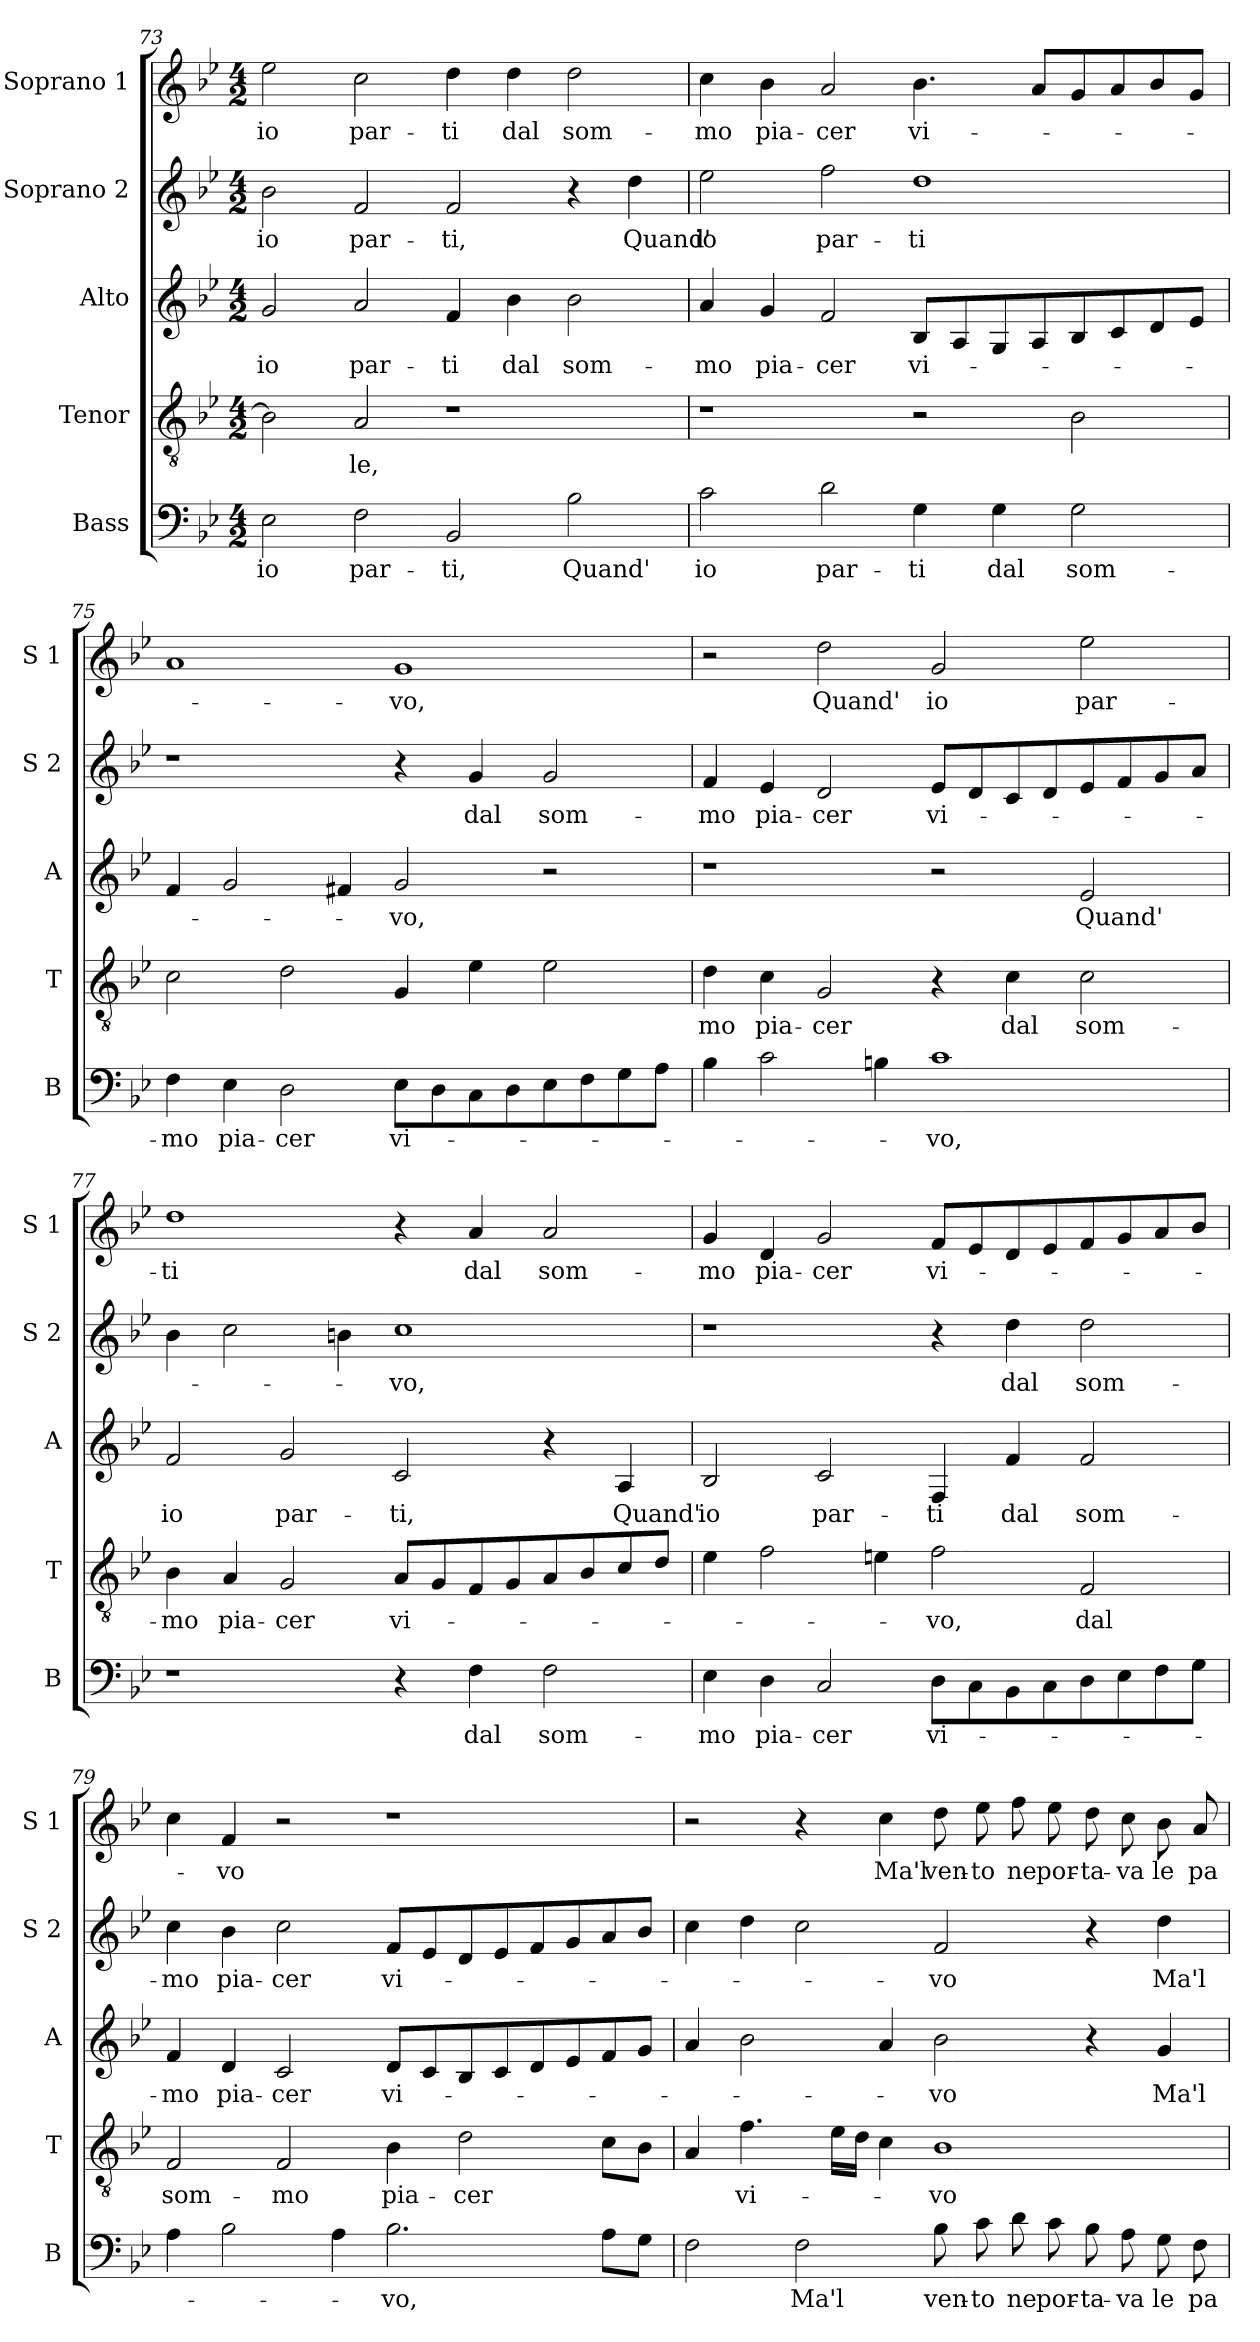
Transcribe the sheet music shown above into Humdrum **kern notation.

**kern	**text	**kern	**text	**kern	**text	**kern	**text	**kern	**text
*part5	*part5	*part4	*part4	*part3	*part3	*part2	*part2	*part1	*part1
*staff5	*staff5	*staff4	*staff4	*staff3	*staff3	*staff2	*staff2	*staff1	*staff1
*I"Bass	*	*I"Tenor	*	*I"Alto	*	*I"Soprano 2	*	*I"Soprano 1	*
*I'B	*	*I'T	*	*I'A	*	*I'S 2	*	*I'S 1	*
!!LO:LB:g=z
*clefF4	*	*clefGv2	*	*clefG2	*	*clefG2	*	*clefG2	*
*k[b-e-]	*	*k[b-e-]	*	*k[b-e-]	*	*k[b-e-]	*	*k[b-e-]	*
*B-:	*	*B-:	*	*B-:	*	*B-:	*	*B-:	*
*M4/2	*	*M4/2	*	*M4/2	*	*M4/2	*	*M4/2	*
=73	=73	=73	=73	=73	=73	=73	=73	=73	=73
!	!LO:LY:b	!	!	!	!LO:LY:b	!	!LO:LY:b	!	!LO:LY:b
2E-\	io	2B-\]	.	2g/	io	2b-\	io	2ee-\	io
!	!LO:LY:b	!	!LO:LY:b	!	!LO:LY:b	!	!LO:LY:b	!	!LO:LY:b
2F\	par-	2A/	-le,	2a/	par-	2f/	par-	2cc\	par-
!	!LO:LY:b	!	!	!	!LO:LY:b	!	!LO:LY:b	!	!LO:LY:b
2BB-/	-ti,	1r	.	4f/	-ti	2f/	-ti,	4dd\	-ti
!	!	!	!	!	!LO:LY:b	!	!	!	!LO:LY:b
.	.	.	.	4b-\	dal	.	.	4dd\	dal
!	!LO:LY:b	!	!	!	!LO:LY:b	!	!	!	!LO:LY:b
2B-\	Quand'	.	.	2b-\	som-	4r	.	2dd\	som-
!	!	!	!	!	!	!	!LO:LY:b	!	!
.	.	.	.	.	.	4dd\	Quand'	.	.
=74	=74	=74	=74	=74	=74	=74	=74	=74	=74
!	!LO:LY:b	!	!	!	!LO:LY:b	!	!LO:LY:b	!	!LO:LY:b
2c\	io	1r	.	4a/	-mo	2ee-\	io	4cc\	-mo
!	!	!	!	!	!LO:LY:b	!	!	!	!LO:LY:b
.	.	.	.	4g/	pia-	.	.	4b-\	pia-
!	!LO:LY:b	!	!	!	!LO:LY:b	!	!LO:LY:b	!	!LO:LY:b
2d\	par-	.	.	2f/	-cer	2ff\	par-	2a/	-cer
!	!LO:LY:b	!	!	!	!LO:LY:b	!	!LO:LY:b	!	!LO:LY:b
4G\	-ti	2r	.	8B-/L	vi-	1dd	-ti	4.b-\	vi-
.	.	.	.	8A/	.	.	.	.	.
!	!LO:LY:b	!	!	!	!	!	!	!	!
4G\	dal	.	.	8G/	.	.	.	.	.
.	.	.	.	8A/	.	.	.	8a/L	.
!	!LO:LY:b	!	!	!	!	!	!	!	!
2G\	som-	2B-\	.	8B-/	.	.	.	8g/	.
.	.	.	.	8c/	.	.	.	8a/	.
.	.	.	.	8d/	.	.	.	8b-/	.
.	.	.	.	8e-/J	.	.	.	8g/J	.
=75	=75	=75	=75	=75	=75	=75	=75	=75	=75
!	!LO:LY:b	!	!	!	!	!	!	!	!
4F\	-mo	2c\	.	4f/	.	1r	.	1a	.
!	!LO:LY:b	!	!	!	!	!	!	!	!
4E-\	pia-	.	.	2g/	.	.	.	.	.
!	!LO:LY:b	!	!	!	!	!	!	!	!
2D\	-cer	2d\	.	.	.	.	.	.	.
.	.	.	.	4f#X/	.	.	.	.	.
!	!LO:LY:b	!	!	!	!LO:LY:b	!	!	!	!LO:LY:b
8E-\L	vi-	4G/	.	2g/	-vo,	4r	.	1g	-vo,
8D\	.	.	.	.	.	.	.	.	.
!	!	!	!	!	!	!	!LO:LY:b	!	!
8C\	.	4e-\	.	.	.	4g/	dal	.	.
8D\	.	.	.	.	.	.	.	.	.
!	!	!	!	!	!	!	!LO:LY:b	!	!
8E-\	.	2e-\	.	2r	.	2g/	som-	.	.
8F\	.	.	.	.	.	.	.	.	.
8G\	.	.	.	.	.	.	.	.	.
8A\J	.	.	.	.	.	.	.	.	.
!!LO:LB:g=z
=76	=76	=76	=76	=76	=76	=76	=76	=76	=76
!	!	!	!LO:LY:b	!	!	!	!LO:LY:b	!	!
4B-\	.	4d\	mo	1r	.	4f/	-mo	2r	.
!	!	!	!LO:LY:b	!	!	!	!LO:LY:b	!	!
2c\	.	4c\	pia-	.	.	4e-/	pia-	.	.
!	!	!	!LO:LY:b	!	!	!	!LO:LY:b	!	!LO:LY:b
.	.	2G/	-cer	.	.	2d/	-cer	2dd\	Quand'
4Bn\	.	.	.	.	.	.	.	.	.
!	!LO:LY:b	!	!	!	!	!	!LO:LY:b	!	!LO:LY:b
1c	-vo,	4r	.	2r	.	8e-/L	vi-	2g/	io
.	.	.	.	.	.	8d/	.	.	.
!	!	!	!LO:LY:b	!	!	!	!	!	!
.	.	4c\	dal	.	.	8c/	.	.	.
.	.	.	.	.	.	8d/	.	.	.
!	!	!	!LO:LY:b	!	!LO:LY:b	!	!	!	!LO:LY:b
.	.	2c\	som-	2e-/	Quand'	8e-/	.	2ee-\	par-
.	.	.	.	.	.	8f/	.	.	.
.	.	.	.	.	.	8g/	.	.	.
.	.	.	.	.	.	8a/J	.	.	.
=77	=77	=77	=77	=77	=77	=77	=77	=77	=77
!	!	!	!LO:LY:b	!	!LO:LY:b	!	!	!	!LO:LY:b
1r	.	4B-\	-mo	2f/	io	4b-\	.	1dd	-ti
!	!	!	!LO:LY:b	!	!	!	!	!	!
.	.	4A/	pia-	.	.	2cc\	.	.	.
!	!	!	!LO:LY:b	!	!LO:LY:b	!	!	!	!
.	.	2G/	-cer	2g/	par-	.	.	.	.
.	.	.	.	.	.	4bn\	.	.	.
!	!	!	!LO:LY:b	!	!LO:LY:b	!	!LO:LY:b	!	!
4r	.	8A/L	vi-	2c/	-ti,	1cc	-vo,	4r	.
.	.	8G/	.	.	.	.	.	.	.
!	!LO:LY:b	!	!	!	!	!	!	!	!LO:LY:b
4F\	dal	8F/	.	.	.	.	.	4a/	dal
.	.	8G/	.	.	.	.	.	.	.
!	!LO:LY:b	!	!	!	!	!	!	!	!LO:LY:b
2F\	som-	8A/	.	4r	.	.	.	2a/	som-
.	.	8B-/	.	.	.	.	.	.	.
!	!	!	!	!	!LO:LY:b	!	!	!	!
.	.	8c/	.	4A/	Quand'	.	.	.	.
.	.	8d/J	.	.	.	.	.	.	.
!!LO:PB:g=z
=78	=78	=78	=78	=78	=78	=78	=78	=78	=78
!	!LO:LY:b	!	!	!	!LO:LY:b	!	!	!	!LO:LY:b
4E-\	-mo	4e-\	.	2B-/	io	1r	.	4g/	-mo
!	!LO:LY:b	!	!	!	!	!	!	!	!LO:LY:b
4D\	pia-	2f\	.	.	.	.	.	4d/	pia-
!	!LO:LY:b	!	!	!	!LO:LY:b	!	!	!	!LO:LY:b
2C/	-cer	.	.	2c/	par-	.	.	2g/	-cer
.	.	4en\	.	.	.	.	.	.	.
!	!LO:LY:b	!	!LO:LY:b	!	!LO:LY:b	!	!	!	!LO:LY:b
8D\L	vi-	2f\	-vo,	4F/	-ti	4r	.	8f/L	vi-
8C\	.	.	.	.	.	.	.	8e-/	.
!	!	!	!	!	!LO:LY:b	!	!LO:LY:b	!	!
8BB-\	.	.	.	4f/	dal	4dd\	dal	8d/	.
8C\	.	.	.	.	.	.	.	8e-/	.
!	!	!	!LO:LY:b	!	!LO:LY:b	!	!LO:LY:b	!	!
8D\	.	2F/	dal	2f/	som-	2dd\	som-	8f/	.
8E-\	.	.	.	.	.	.	.	8g/	.
8F\	.	.	.	.	.	.	.	8a/	.
8G\J	.	.	.	.	.	.	.	8b-/J	.
=79	=79	=79	=79	=79	=79	=79	=79	=79	=79
!	!	!	!LO:LY:b	!	!LO:LY:b	!	!LO:LY:b	!	!
4A\	.	2F/	som-	4f/	-mo	4cc\	-mo	4cc\	.
!	!	!	!	!	!LO:LY:b	!	!LO:LY:b	!	!LO:LY:b
2B-\	.	.	.	4d/	pia-	4b-\	pia-	4f/	-vo
!	!	!	!LO:LY:b	!	!LO:LY:b	!	!LO:LY:b	!	!
.	.	2F/	-mo	2c/	-cer	2cc\	-cer	2r	.
4A\	.	.	.	.	.	.	.	.	.
!	!LO:LY:b	!	!LO:LY:b	!	!LO:LY:b	!	!LO:LY:b	!	!
2.B-\	-vo,	4B-\	pia-	8d/L	vi-	8f/L	vi-	1r	.
.	.	.	.	8c/	.	8e-/	.	.	.
!	!	!	!LO:LY:b	!	!	!	!	!	!
.	.	2d\	-cer	8B-/	.	8d/	.	.	.
.	.	.	.	8c/	.	8e-/	.	.	.
.	.	.	.	8d/	.	8f/	.	.	.
.	.	.	.	8e-/	.	8g/	.	.	.
8A\L	.	8c\L	.	8f/	.	8a/	.	.	.
8G\J	.	8B-\J	.	8g/J	.	8b-/J	.	.	.
!!LO:LB:g=z
=80	=80	=80	=80	=80	=80	=80	=80	=80	=80
2F\	.	4A/	.	4a/	.	4cc\	.	2r	.
!	!	!	!LO:LY:b	!	!	!	!	!	!
.	.	4.f\	vi-	2b-\	.	4dd\	.	.	.
!	!LO:LY:b	!	!	!	!	!	!	!	!
2F\	Ma'l	.	.	.	.	2cc\	.	4r	.
.	.	16e-\LL	.	.	.	.	.	.	.
.	.	16d\JJ	.	.	.	.	.	.	.
!	!	!	!	!	!	!	!	!	!LO:LY:b
.	.	4c\	.	4a/	.	.	.	4cc\	Ma'l
!	!LO:LY:b	!	!LO:LY:b	!	!LO:LY:b	!	!LO:LY:b	!	!LO:LY:b
8B-\	ven-	1B-	-vo	2b-\	-vo	2f/	-vo	8dd\	ven-
!	!LO:LY:b	!	!	!	!	!	!	!	!LO:LY:b
8c\	-to	.	.	.	.	.	.	8ee-\	-to
!	!LO:LY:b	!	!	!	!	!	!	!	!LO:LY:b
8d\	ne	.	.	.	.	.	.	8ff\	ne
!	!LO:LY:b	!	!	!	!	!	!	!	!LO:LY:b
8c\	por-	.	.	.	.	.	.	8ee-\	por-
!	!LO:LY:b	!	!	!	!	!	!	!	!LO:LY:b
8B-\	-ta-	.	.	4r	.	4r	.	8dd\	-ta-
!	!LO:LY:b	!	!	!	!	!	!	!	!LO:LY:b
8A\	-va	.	.	.	.	.	.	8cc\	-va
!	!LO:LY:b	!	!	!	!LO:LY:b	!	!LO:LY:b	!	!LO:LY:b
8G\	le	.	.	4g/	Ma'l	4dd\	Ma'l	8b-\	le
!	!LO:LY:b	!	!	!	!	!	!	!	!LO:LY:b
8F\	pa-	.	.	.	.	.	.	8a/	pa-
=	=	=	=	=	=	=	=	=	=
*-	*-	*-	*-	*-	*-	*-	*-	*-	*-
